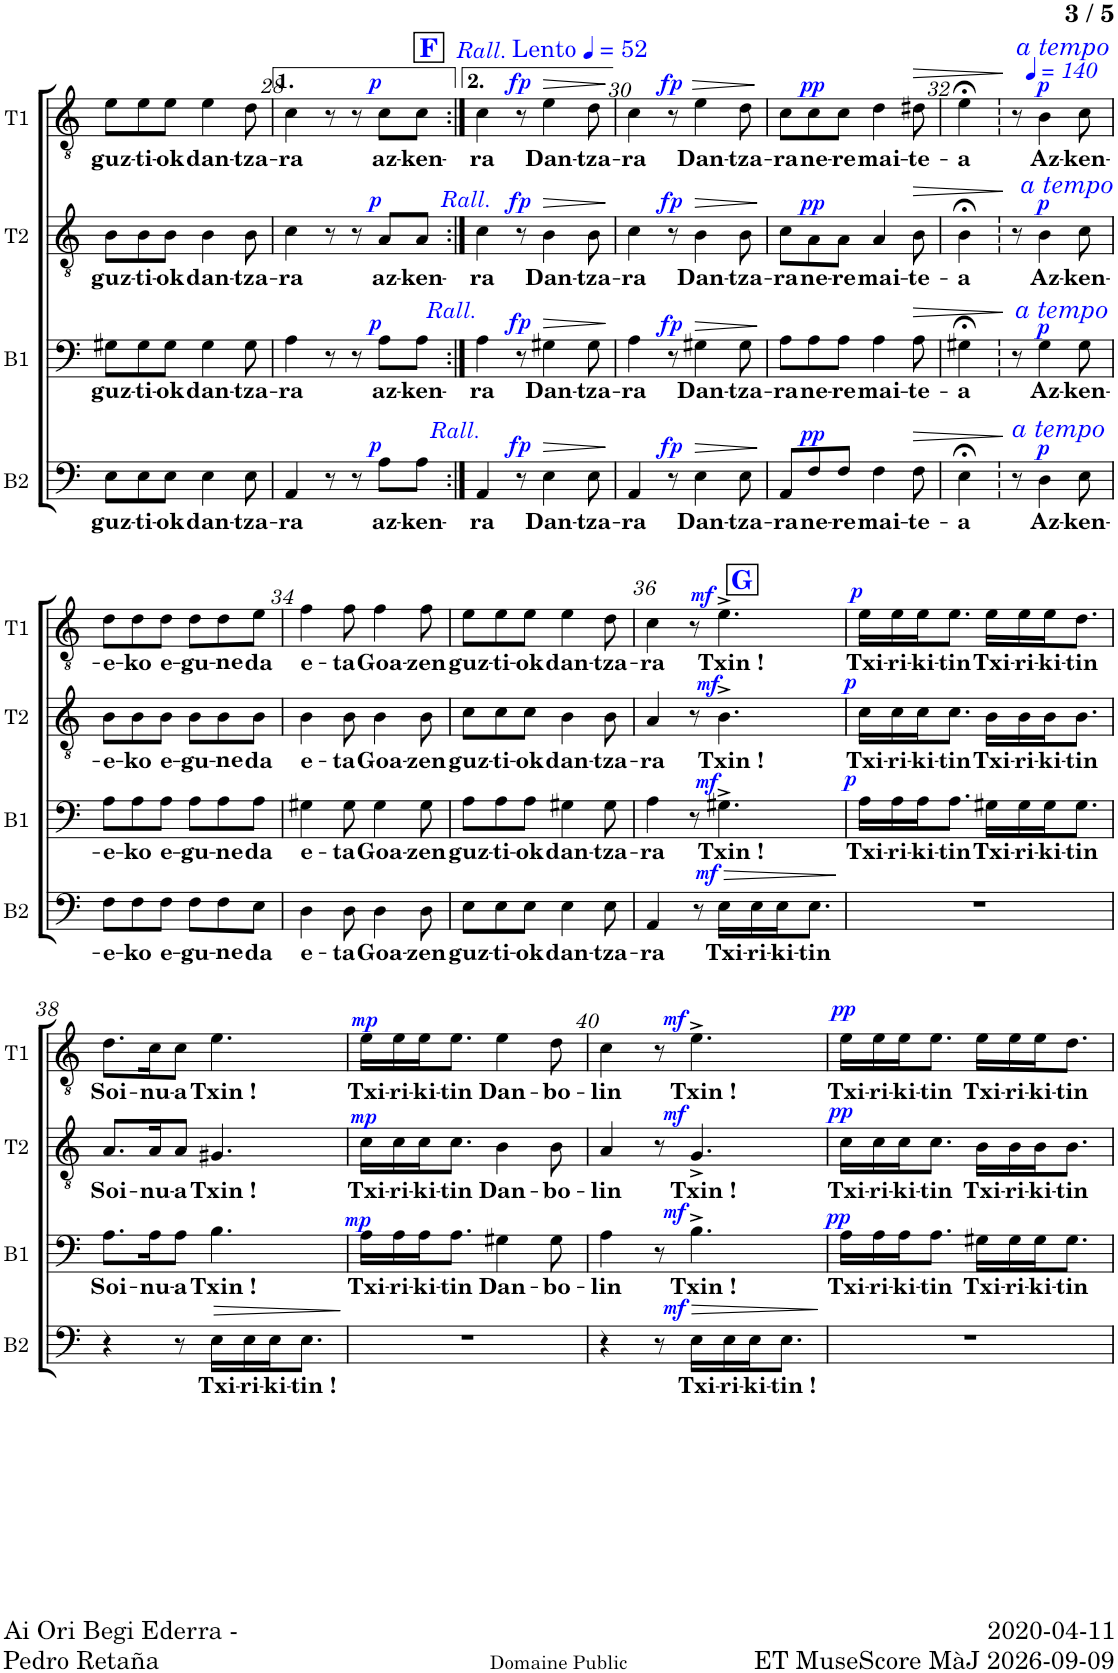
**kern	**text	**dynam	**kern	**text	**dynam	**kern	**text	**dynam	**kern	**text	**dynam
*part4	*part4	*part4	*part3	*part3	*part3	*part2	*part2	*part2	*part1	*part1	*part1
*staff4	*staff4	*staff4	*staff3	*staff3	*staff3	*staff2	*staff2	*staff2	*staff1	*staff1	*staff1
*I"Basse	*	*	*I"Baryton	*	*	*I"Ténor 2	*	*	*I"Ténor 1	*	*
*I'B2	*	*	*I'B1	*	*	*I'T2	*	*	*I'T1	*	*
!!LO:PB:g=z
*clefF4	*	*	*clefF4	*	*	*clefGv2	*	*	*clefGv2	*	*
*k[]	*	*	*k[]	*	*	*k[]	*	*	*k[]	*	*
*M6/8	*	*	*M6/8	*	*	*M6/8	*	*	*M6/8	*	*
=27	=27	=27	=27	=27	=27	=27	=27	=27	=27	=27	=27
!	!LO:LY:b	!	!	!LO:LY:b	!	!	!LO:LY:b	!	!	!LO:LY:b	!
8E\L	guz-	.	8G#X\L	guz-	.	8B\L	guz-	.	8e\L	guz-	.
!	!LO:LY:b	!	!	!LO:LY:b	!	!	!LO:LY:b	!	!	!LO:LY:b	!
8E\	-ti-	.	8G#\	-ti-	.	8B\	-ti-	.	8e\	-ti-	.
!	!LO:LY:b	!	!	!LO:LY:b	!	!	!LO:LY:b	!	!	!LO:LY:b	!
8E\J	-ok	.	8G#\J	-ok	.	8B\J	-ok	.	8e\J	-ok	.
!	!LO:LY:b	!	!	!LO:LY:b	!	!	!LO:LY:b	!	!	!LO:LY:b	!
4E\	dan-	.	4G#\	dan-	.	4B\	dan-	.	4e\	dan-	.
!	!LO:LY:b	!	!	!LO:LY:b	!	!	!LO:LY:b	!	!	!LO:LY:b	!
8E\	-tza-	.	8G#\	-tza-	.	8B\	-tza-	.	8d\	-tza-	.
=28	=28	=28	=28	=28	=28	=28	=28	=28	=28	=28	=28
!	!LO:LY:b	!	!	!LO:LY:b	!	!	!LO:LY:b	!	!	!LO:LY:b	!
4AA/	-ra	.	4A\	-ra	.	4c\	-ra	.	4c\	-ra	.
8r	.	.	8r	.	.	8r	.	.	8r	.	.
8r	.	.	8r	.	.	8r	.	.	8r	.	.
!	!LO:LY:b	!LO:DY:a	!	!LO:LY:b	!LO:DY:a	!	!LO:LY:b	!LO:DY:a	!	!LO:LY:b	!LO:DY:a
8A\L	az-	p	8A\L	az-	p	8A/L	az-	p	8c\L	az-	p
!	!LO:LY:b	!	!	!LO:LY:b	!	!	!LO:LY:b	!	!	!LO:LY:b	!
8A\J	-ken-	.	8A\J	-ken-	.	8A/J	-ken-	.	8c\J	-ken-	.
!	!	!	!	!	!	!LO:TX:a:i:color=#0000FF:t=Rall.	!	!	!	!	!
!!LO:REH:place=s1:a:B:cj:color=#0000FF:fs=14:t=F:qo=1.5
=29:|!	=29:|!	=29:|!	=29:|!	=29:|!	=29:|!	=29:|!	=29:|!	=29:|!	=29:|!	=29:|!	=29:|!
!	!	!	!	!	!	!	!	!	!LO:TX:a:i:color=#0000FF:t=Rall.	!	!
!	!	!	!LO:TX:a:i:color=#0000FF:t=Rall.	!	!	!	!	!	!	!	!
!LO:TX:a:i:color=#0000FF:t=Rall.	!	!	!	!	!	!	!	!	!	!	!
!	!LO:LY:b	!	!	!LO:LY:b	!	!	!LO:LY:b	!	!	!LO:LY:b	!
*	*	*	*	*	*	*	*	*	*^	*	*
4AA/	-ra	.	4A\	-ra	.	4c\	-ra	.	4c\	8.ryy	-ra	.
*	*	*	*	*	*	*	*	*	*MM52	*	*	*
!	!	!	!	!	!	!	!	!	!	!LO:TX:a:t=Lento	!	!
.	.	.	.	.	.	.	.	.	.	2ryy	.	.
8r	.	.	8r	.	.	8r	.	.	8r	.	.	.
!	!LO:LY:b	!LO:HP:b	!	!LO:LY:b	!LO:HP:b	!	!LO:LY:b	!LO:HP:b	!	!	!LO:LY:b	!LO:HP:b
!	!	!LO:DY:n=1:a	!	!	!LO:DY:n=1:a	!	!	!LO:DY:n=1:a	!	!	!	!LO:DY:n=1:a
4E\	Dan-	> fp	4G#X\	Dan-	> fp	4B\	Dan-	> fp	4e\	.	Dan-	> fp
!	!LO:LY:b	!	!	!LO:LY:b	!	!	!LO:LY:b	!	!	!	!LO:LY:b	!
8E\	-tza-	.	8G#\	-tza-	.	8B\	-tza-	.	8d\	.	-tza-	.
.	.	.	.	.	.	.	.	.	.	16ryy	.	.
.	.	]	.	.	]	.	.	]	.	.	.	]
=30	=30	=30	=30	=30	=30	=30	=30	=30	=30	=30	=30	=30
!	!LO:LY:b	!	!	!LO:LY:b	!	!	!LO:LY:b	!	!	!	!LO:LY:b	!
*	*	*	*	*	*	*	*	*	*v	*v	*	*
4AA/	-ra	.	4A\	-ra	.	4c\	-ra	.	4c\	-ra	.
8r	.	.	8r	.	.	8r	.	.	8r	.	.
!	!LO:LY:b	!LO:HP:b	!	!LO:LY:b	!LO:HP:b	!	!LO:LY:b	!LO:HP:b	!	!LO:LY:b	!LO:HP:b
!	!	!LO:DY:n=1:a	!	!	!LO:DY:n=1:a	!	!	!LO:DY:n=1:a	!	!	!LO:DY:n=1:a
4E\	Dan-	> fp	4G#X\	Dan-	> fp	4B\	Dan-	> fp	4e\	Dan-	> fp
!	!LO:LY:b	!	!	!LO:LY:b	!	!	!LO:LY:b	!	!	!LO:LY:b	!
8E\	-tza-	.	8G#\	-tza-	.	8B\	-tza-	.	8d\	-tza-	.
.	.	]	.	.	]	.	.	]	.	.	]
=31	=31	=31	=31	=31	=31	=31	=31	=31	=31	=31	=31
!	!LO:LY:b	!	!	!LO:LY:b	!	!	!LO:LY:b	!	!	!LO:LY:b	!
8AA/L	-ra	.	8A\L	-ra	.	8c\L	-ra	.	8c\L	-ra	.
!	!LO:LY:b	!LO:DY:a	!	!LO:LY:b	!	!	!LO:LY:b	!LO:DY:a	!	!LO:LY:b	!LO:DY:a
8F/	ne-	pp	8A\	ne-	.	8A\	ne-	pp	8c\	ne-	pp
!	!LO:LY:b	!	!	!LO:LY:b	!	!	!LO:LY:b	!	!	!LO:LY:b	!
8F/J	-re	.	8A\J	-re	.	8A\J	-re	.	8c\J	-re	.
!	!LO:LY:b	!	!	!LO:LY:b	!	!	!LO:LY:b	!	!	!LO:LY:b	!
4F\	mai-	.	4A\	mai-	.	4A/	mai-	.	4d\	mai-	.
!	!LO:LY:b	!LO:HP:b	!	!LO:LY:b	!LO:HP:b	!	!LO:LY:b	!LO:HP:b	!	!LO:LY:b	!LO:HP:b
8F\	-te-	>	8A\	-te-	>	8B\	-te-	>	8d#X\	-te-	>
=32	=32	=32	=32	=32	=32	=32	=32	=32	=32	=32	=32
!	!LO:LY:b	!	!	!LO:LY:b	!	!	!LO:LY:b	!	!	!LO:LY:b	!
*	*	*	*	*	*	*^	*	*	*^	*	*
4E;<\	-a	.	4G#X;<\	-a	.	4B;<\	4ryy	-a	.	4e;<\	4ryy	-a	.
!	!	!	!	!	!	!	!	!	!	!LO:TX:a:i:color=#0000FF:t=a tempo	!	!	!
!	!	!	!LO:TX:a:i:color=#0000FF:t=a tempo	!	!	!	!	!	!	!	!	!	!
8r	.	]	8r	.	]	8r	16ryy	.	]	8r	16ryy	.	]
*	*	*	*	*	*	*	*	*	*	*MM140	*	*	*
!	!	!	!	!	!	!	!LO:TX:a:i:color=#0000FF:t=a tempo	!	!	!	!	!	!
.	.	.	.	.	.	.	4..ryy	.	.	.	4..ryy	.	.
!LO:TX:a:i:color=#0000FF:t=a tempo	!	!	!	!	!	!	!	!	!	!	!	!	!
!	!LO:LY:b	!LO:DY:a	!	!LO:LY:b	!LO:DY:a	!	!	!LO:LY:b	!LO:DY:a	!	!	!LO:LY:b	!LO:DY:a
4D\	Az-	p	4G#\	Az-	p	4B\	.	Az-	p	4B\	.	Az-	p
!	!LO:LY:b	!	!	!LO:LY:b	!	!	!	!LO:LY:b	!	!	!	!LO:LY:b	!
8E\	-ken-	.	8G#\	-ken-	.	8c\	.	-ken-	.	8c\	.	-ken-	.
!!LO:LB:g=z
=33	=33	=33	=33	=33	=33	=33	=33	=33	=33	=33	=33	=33	=33
!	!LO:LY:b	!	!	!LO:LY:b	!	!	!	!LO:LY:b	!	!	!	!LO:LY:b	!
*	*	*	*	*	*	*v	*v	*	*	*	*	*	*
*	*	*	*	*	*	*	*	*	*v	*v	*	*
8F\L	-e-	.	8A\L	-e-	.	8B\L	-e-	.	8d\L	-e-	.
!	!LO:LY:b	!	!	!LO:LY:b	!	!	!LO:LY:b	!	!	!LO:LY:b	!
8F\	-ko	.	8A\	-ko	.	8B\	-ko	.	8d\	-ko	.
!	!LO:LY:b	!	!	!LO:LY:b	!	!	!LO:LY:b	!	!	!LO:LY:b	!
8F\J	e-	.	8A\J	e-	.	8B\J	e-	.	8d\J	e-	.
!	!LO:LY:b	!	!	!LO:LY:b	!	!	!LO:LY:b	!	!	!LO:LY:b	!
8F\L	-gu-	.	8A\L	-gu-	.	8B\L	-gu-	.	8d\L	-gu-	.
!	!LO:LY:b	!	!	!LO:LY:b	!	!	!LO:LY:b	!	!	!LO:LY:b	!
8F\	-ne	.	8A\	-ne	.	8B\	-ne	.	8d\	-ne	.
!	!LO:LY:b	!	!	!LO:LY:b	!	!	!LO:LY:b	!	!	!LO:LY:b	!
8E\J	da	.	8A\J	da	.	8B\J	da	.	8e\J	da	.
=34	=34	=34	=34	=34	=34	=34	=34	=34	=34	=34	=34
!	!LO:LY:b	!	!	!LO:LY:b	!	!	!LO:LY:b	!	!	!LO:LY:b	!
4D\	e-	.	4G#X\	e-	.	4B\	e-	.	4f\	e-	.
!	!LO:LY:b	!	!	!LO:LY:b	!	!	!LO:LY:b	!	!	!LO:LY:b	!
8D\	-ta	.	8G#\	-ta	.	8B\	-ta	.	8f\	-ta	.
!	!LO:LY:b	!	!	!LO:LY:b	!	!	!LO:LY:b	!	!	!LO:LY:b	!
4D\	Goa-	.	4G#\	Goa-	.	4B\	Goa-	.	4f\	Goa-	.
!	!LO:LY:b	!	!	!LO:LY:b	!	!	!LO:LY:b	!	!	!LO:LY:b	!
8D\	-zen	.	8G#\	-zen	.	8B\	-zen	.	8f\	-zen	.
=35	=35	=35	=35	=35	=35	=35	=35	=35	=35	=35	=35
!	!LO:LY:b	!	!	!LO:LY:b	!	!	!LO:LY:b	!	!	!LO:LY:b	!
8E\L	guz-	.	8A\L	guz-	.	8c\L	guz-	.	8e\L	guz-	.
!	!LO:LY:b	!	!	!LO:LY:b	!	!	!LO:LY:b	!	!	!LO:LY:b	!
8E\	-ti-	.	8A\	-ti-	.	8c\	-ti-	.	8e\	-ti-	.
!	!LO:LY:b	!	!	!LO:LY:b	!	!	!LO:LY:b	!	!	!LO:LY:b	!
8E\J	-ok	.	8A\J	-ok	.	8c\J	-ok	.	8e\J	-ok	.
!	!LO:LY:b	!	!	!LO:LY:b	!	!	!LO:LY:b	!	!	!LO:LY:b	!
4E\	dan-	.	4G#X\	dan-	.	4B\	dan-	.	4e\	dan-	.
!	!LO:LY:b	!	!	!LO:LY:b	!	!	!LO:LY:b	!	!	!LO:LY:b	!
8E\	-tza-	.	8G#\	-tza-	.	8B\	-tza-	.	8d\	-tza-	.
!!LO:REH:place=s1:a:B:cj:color=#0000FF:fs=14:t=G:qo=1.5
=36	=36	=36	=36	=36	=36	=36	=36	=36	=36	=36	=36
!	!LO:LY:b	!	!	!LO:LY:b	!	!	!LO:LY:b	!	!	!LO:LY:b	!
4AA/	-ra	.	4A\	-ra	.	4A/	-ra	.	4c\	-ra	.
8r	.	.	8r	.	.	8r	.	.	8r	.	.
!	!LO:LY:b	!LO:HP:b	!	!LO:LY:b	!	!	!LO:LY:b	!	!	!LO:LY:b	!
!	!	!LO:DY:n=1:a	!	!	!LO:DY:a	!	!	!LO:DY:a	!	!	!LO:DY:a
16E\LL	Txi-	> mf	4.G#X^\	Txin !	mf	4.B^\	Txin !	mf	4.e^\	Txin !	mf
!	!LO:LY:b	!	!	!	!	!	!	!	!	!	!
16E\	-ri-	.	.	.	.	.	.	.	.	.	.
!	!LO:LY:b	!	!	!	!	!	!	!	!	!	!
16E\J	-ki-	.	.	.	.	.	.	.	.	.	.
!	!LO:LY:b	!	!	!	!	!	!	!	!	!	!
8.E\J	-tin	.	.	.	.	.	.	.	.	.	.
.	.	]	.	.	.	.	.	.	.	.	.
=37	=37	=37	=37	=37	=37	=37	=37	=37	=37	=37	=37
!	!	!	!	!LO:LY:b	!LO:DY:a	!	!LO:LY:b	!LO:DY:a	!	!LO:LY:b	!LO:DY:a
2.r	.	.	16A\LL	Txi-	p	16c\LL	Txi-	p	16e\LL	Txi-	p
!	!	!	!	!LO:LY:b	!	!	!LO:LY:b	!	!	!LO:LY:b	!
.	.	.	16A\	-ri-	.	16c\	-ri-	.	16e\	-ri-	.
!	!	!	!	!LO:LY:b	!	!	!LO:LY:b	!	!	!LO:LY:b	!
.	.	.	16A\J	-ki-	.	16c\J	-ki-	.	16e\J	-ki-	.
!	!	!	!	!LO:LY:b	!	!	!LO:LY:b	!	!	!LO:LY:b	!
.	.	.	8.A\J	-tin	.	8.c\J	-tin	.	8.e\J	-tin	.
!	!	!	!	!LO:LY:b	!	!	!LO:LY:b	!	!	!LO:LY:b	!
.	.	.	16G#X\LL	Txi-	.	16B\LL	Txi-	.	16e\LL	Txi-	.
!	!	!	!	!LO:LY:b	!	!	!LO:LY:b	!	!	!LO:LY:b	!
.	.	.	16G#\	-ri-	.	16B\	-ri-	.	16e\	-ri-	.
!	!	!	!	!LO:LY:b	!	!	!LO:LY:b	!	!	!LO:LY:b	!
.	.	.	16G#\J	-ki-	.	16B\J	-ki-	.	16e\J	-ki-	.
!	!	!	!	!LO:LY:b	!	!	!LO:LY:b	!	!	!LO:LY:b	!
.	.	.	8.G#\J	-tin	.	8.B\J	-tin	.	8.d\J	-tin	.
!!LO:LB:g=z
=38	=38	=38	=38	=38	=38	=38	=38	=38	=38	=38	=38
!	!	!	!	!LO:LY:b	!	!	!LO:LY:b	!	!	!LO:LY:b	!
4r	.	.	8.A\L	Soi-	.	8.A/L	Soi-	.	8.d\L	Soi-	.
!	!	!	!	!LO:LY:b	!	!	!LO:LY:b	!	!	!LO:LY:b	!
.	.	.	16A\K	-nu-	.	16A/K	-nu-	.	16c\K	-nu-	.
!	!	!	!	!LO:LY:b	!	!	!LO:LY:b	!	!	!LO:LY:b	!
8r	.	.	8A\J	-a	.	8A/J	-a	.	8c\J	-a	.
!	!LO:LY:b	!LO:HP:b	!	!LO:LY:b	!	!	!LO:LY:b	!	!	!LO:LY:b	!
16E\LL	Txi-	>	4.B\	Txin !	.	4.G#X/	Txin !	.	4.e\	Txin !	.
!	!LO:LY:b	!	!	!	!	!	!	!	!	!	!
16E\	-ri-	.	.	.	.	.	.	.	.	.	.
!	!LO:LY:b	!	!	!	!	!	!	!	!	!	!
16E\J	-ki-	.	.	.	.	.	.	.	.	.	.
!	!LO:LY:b	!	!	!	!	!	!	!	!	!	!
8.E\J	-tin !	.	.	.	.	.	.	.	.	.	.
.	.	]	.	.	.	.	.	.	.	.	.
=39	=39	=39	=39	=39	=39	=39	=39	=39	=39	=39	=39
!	!	!	!	!LO:LY:b	!LO:DY:a	!	!LO:LY:b	!LO:DY:b	!	!LO:LY:b	!LO:DY:a
2.r	.	.	16A\LL	Txi-	mp	16c\LL	Txi-	mp	16e\LL	Txi-	mp
!	!	!	!	!LO:LY:b	!	!	!LO:LY:b	!	!	!LO:LY:b	!
.	.	.	16A\	-ri-	.	16c\	-ri-	.	16e\	-ri-	.
!	!	!	!	!LO:LY:b	!	!	!LO:LY:b	!	!	!LO:LY:b	!
.	.	.	16A\J	-ki-	.	16c\J	-ki-	.	16e\J	-ki-	.
!	!	!	!	!LO:LY:b	!	!	!LO:LY:b	!	!	!LO:LY:b	!
.	.	.	8.A\J	-tin	.	8.c\J	-tin	.	8.e\J	-tin	.
!	!	!	!	!LO:LY:b	!	!	!LO:LY:b	!	!	!LO:LY:b	!
.	.	.	4G#X\	Dan-	.	4B\	Dan-	.	4e\	Dan-	.
!	!	!	!	!LO:LY:b	!	!	!LO:LY:b	!	!	!LO:LY:b	!
.	.	.	8G#\	-bo-	.	8B\	-bo-	.	8d\	-bo-	.
=40	=40	=40	=40	=40	=40	=40	=40	=40	=40	=40	=40
!	!	!	!	!LO:LY:b	!	!	!LO:LY:b	!	!	!LO:LY:b	!
4r	.	.	4A\	-lin	.	4A/	-lin	.	4c\	-lin	.
8r	.	.	8r	.	.	8r	.	.	8r	.	.
!	!LO:LY:b	!LO:HP:b	!	!LO:LY:b	!	!	!LO:LY:b	!	!	!LO:LY:b	!
!	!	!LO:DY:n=1:a	!	!	!LO:DY:a	!	!	!LO:DY:a	!	!	!LO:DY:a
16E\LL	Txi-	> mf	4.B^\	Txin !	mf	4.G^/	Txin !	mf	4.e^\	Txin !	mf
!	!LO:LY:b	!	!	!	!	!	!	!	!	!	!
16E\	-ri-	.	.	.	.	.	.	.	.	.	.
!	!LO:LY:b	!	!	!	!	!	!	!	!	!	!
16E\J	-ki-	.	.	.	.	.	.	.	.	.	.
!	!LO:LY:b	!	!	!	!	!	!	!	!	!	!
8.E\J	-tin !	.	.	.	.	.	.	.	.	.	.
.	.	]	.	.	.	.	.	.	.	.	.
=41	=41	=41	=41	=41	=41	=41	=41	=41	=41	=41	=41
!	!	!	!	!LO:LY:b	!LO:DY:a	!	!LO:LY:b	!LO:DY:a	!	!LO:LY:b	!LO:DY:a
2.r	.	.	16A\LL	Txi-	pp	16c\LL	Txi-	pp	16e\LL	Txi-	pp
!	!	!	!	!LO:LY:b	!	!	!LO:LY:b	!	!	!LO:LY:b	!
.	.	.	16A\	-ri-	.	16c\	-ri-	.	16e\	-ri-	.
!	!	!	!	!LO:LY:b	!	!	!LO:LY:b	!	!	!LO:LY:b	!
.	.	.	16A\J	-ki-	.	16c\J	-ki-	.	16e\J	-ki-	.
!	!	!	!	!LO:LY:b	!	!	!LO:LY:b	!	!	!LO:LY:b	!
.	.	.	8.A\J	-tin	.	8.c\J	-tin	.	8.e\J	-tin	.
!	!	!	!	!LO:LY:b	!	!	!LO:LY:b	!	!	!LO:LY:b	!
.	.	.	16G#X\LL	Txi-	.	16B\LL	Txi-	.	16e\LL	Txi-	.
!	!	!	!	!LO:LY:b	!	!	!LO:LY:b	!	!	!LO:LY:b	!
.	.	.	16G#\	-ri-	.	16B\	-ri-	.	16e\	-ri-	.
!	!	!	!	!LO:LY:b	!	!	!LO:LY:b	!	!	!LO:LY:b	!
.	.	.	16G#\J	-ki-	.	16B\J	-ki-	.	16e\J	-ki-	.
!	!	!	!	!LO:LY:b	!	!	!LO:LY:b	!	!	!LO:LY:b	!
.	.	.	8.G#\J	-tin	.	8.B\J	-tin	.	8.d\J	-tin	.
=	=	=	=	=	=	=	=	=	=	=	=
*-	*-	*-	*-	*-	*-	*-	*-	*-	*-	*-	*-
